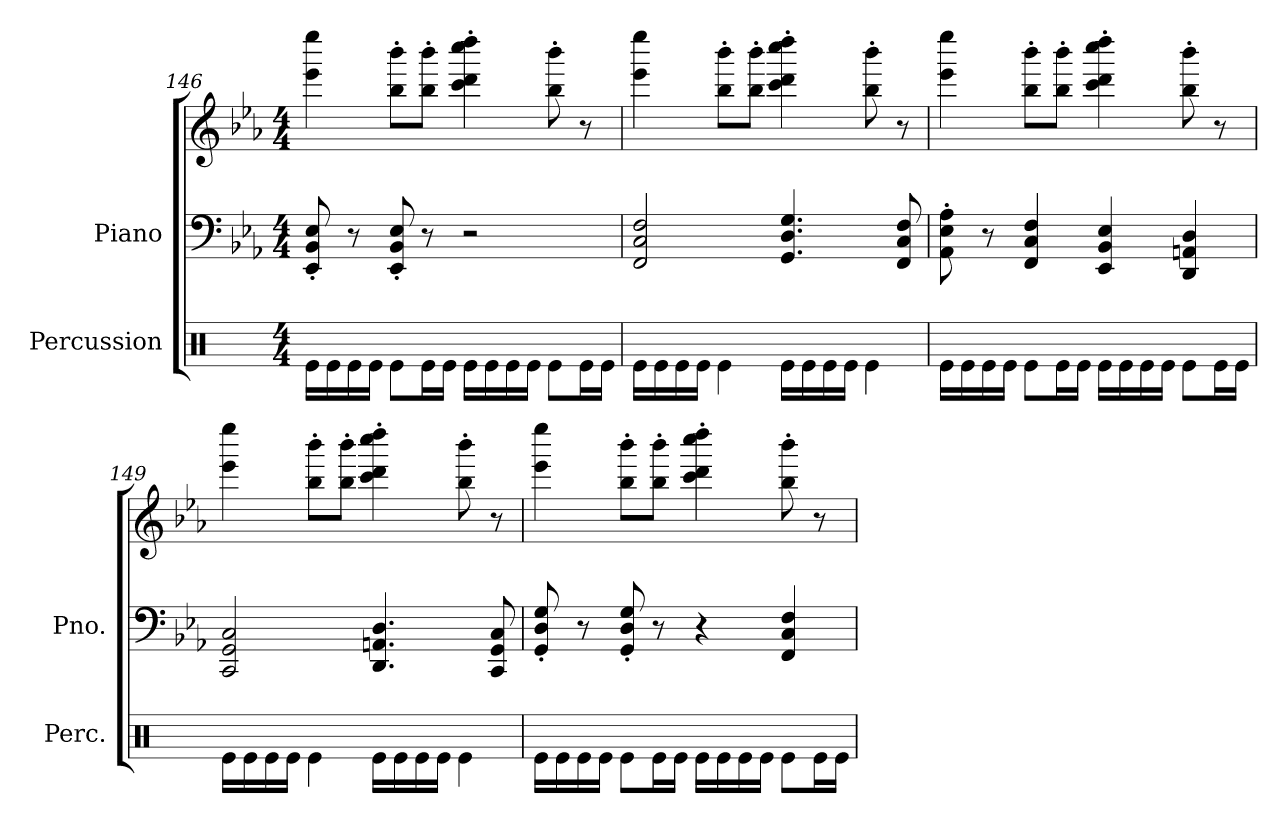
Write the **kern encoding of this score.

**kern	**kern	**kern
*part2	*part1	*part1
*staff3	*staff2	*staff1
*I"Percussion	*I"Piano	*
*I'Perc.	*I'Pno.	*
*clefX	*clefF4	*clefG2
*k[]	*k[b-e-a-]	*k[b-e-a-]
*	*E-:	*E-:
*M4/4	*M4/4	*M4/4
=146	=146	=146
16Re\LL	8EE-/' 8BB-/' 8E-/'	4eee-\ 4eeee-\
16Re\	.	.
16Re\	8r	.
16Re\JJ	.	.
8Re\L	8EE-/' 8BB-/' 8E-/'	8bb-\' 8bbb-\'L
16Re\L	8r	8bb-\' 8bbb-\'J
16Re\JJ	.	.
16Re\LL	2r	4ccc\' 4ddd\' 4cccc\' 4dddd\'
16Re\	.	.
16Re\	.	.
16Re\JJ	.	.
8Re\L	.	8bb-\' 8bbb-\'
16Re\L	.	8r
16Re\JJ	.	.
!!LO:LB:g=z
=147	=147	=147
16Re\LL	2FF/ 2C/ 2F/	4eee-\ 4eeee-\
16Re\	.	.
16Re\	.	.
16Re\JJ	.	.
4Re\	.	8bb-\' 8bbb-\'L
.	.	8bb-\' 8bbb-\'J
16Re\LL	4.GG/ 4.D/ 4.G/	4ccc\' 4ddd\' 4cccc\' 4dddd\'
16Re\	.	.
16Re\	.	.
16Re\JJ	.	.
4Re\	.	8bb-\' 8bbb-\'
.	8FF/ 8C/ 8F/	8r
=148	=148	=148
16Re\LL	8AA-\' 8E-\' 8A-\'	4eee-\ 4eeee-\
16Re\	.	.
16Re\	8r	.
16Re\JJ	.	.
8Re\L	4FF/ 4C/ 4F/	8bb-\' 8bbb-\'L
16Re\L	.	8bb-\' 8bbb-\'J
16Re\JJ	.	.
16Re\LL	4EE-/ 4BB-/ 4E-/	4ccc\' 4ddd\' 4cccc\' 4dddd\'
16Re\	.	.
16Re\	.	.
16Re\JJ	.	.
8Re\L	4DD/ 4AAn/ 4D/	8bb-\' 8bbb-\'
16Re\L	.	8r
16Re\JJ	.	.
=149	=149	=149
16Re\LL	2CC/ 2GG/ 2C/	4eee-\ 4eeee-\
16Re\	.	.
16Re\	.	.
16Re\JJ	.	.
4Re\	.	8bb-\' 8bbb-\'L
.	.	8bb-\' 8bbb-\'J
16Re\LL	4.DD/ 4.AAn/ 4.D/	4ccc\' 4ddd\' 4cccc\' 4dddd\'
16Re\	.	.
16Re\	.	.
16Re\JJ	.	.
4Re\	.	8bb-\' 8bbb-\'
.	8CC/ 8GG/ 8C/	8r
=150	=150	=150
16Re\LL	8GG/' 8D/' 8G/'	4eee-\ 4eeee-\
16Re\	.	.
16Re\	8r	.
16Re\JJ	.	.
8Re\L	8GG/' 8D/' 8G/'	8bb-\' 8bbb-\'L
16Re\L	8r	8bb-\' 8bbb-\'J
16Re\JJ	.	.
16Re\LL	4r	4ccc\' 4ddd\' 4cccc\' 4dddd\'
16Re\	.	.
16Re\	.	.
16Re\JJ	.	.
8Re\L	4FF/ 4C/ 4F/	8bb-\' 8bbb-\'
16Re\L	.	8r
16Re\JJ	.	.
=	=	=
*-	*-	*-
